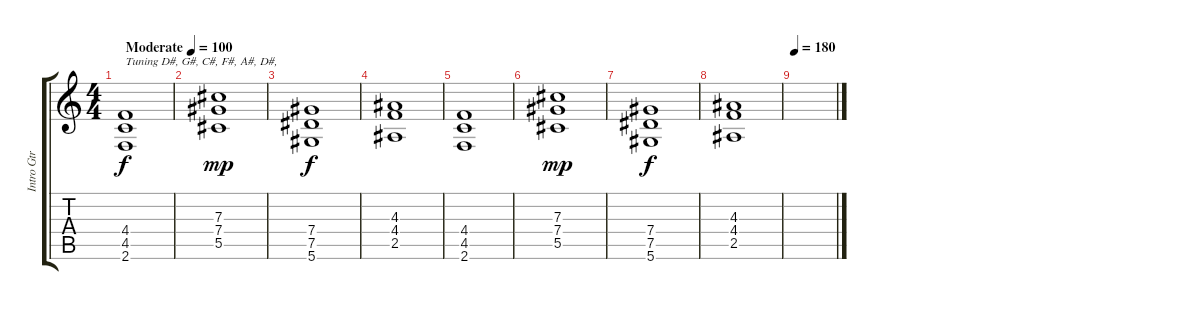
\track ("Intro Gtr" "Intro Gtr") {instrument acousticguitarsteel}
\staff {score tabs}
\tuning (Eb4 Bb3 Gb3 Db3 Ab2 Eb2) {hide}
\ts (4 4)
\tempo (100 "Moderate")
\clef g2
\ks c
(4.4 4.5 2.6).1{txt "Tuning D#, G#, C#, F#, A#, D#," dy f instrument acousticguitarsteel} |
(7.3 7.4 5.5).1{dy mp} |
(7.4 7.5 5.6).1{dy f} |
(4.3 4.4 2.5).1 |
(4.4 4.5 2.6).1 |
(7.3 7.4 5.5).1{dy mp} |
(7.4 7.5 5.6).1{dy f} |
(4.3 4.4 2.5).1 |
\tempo 180
